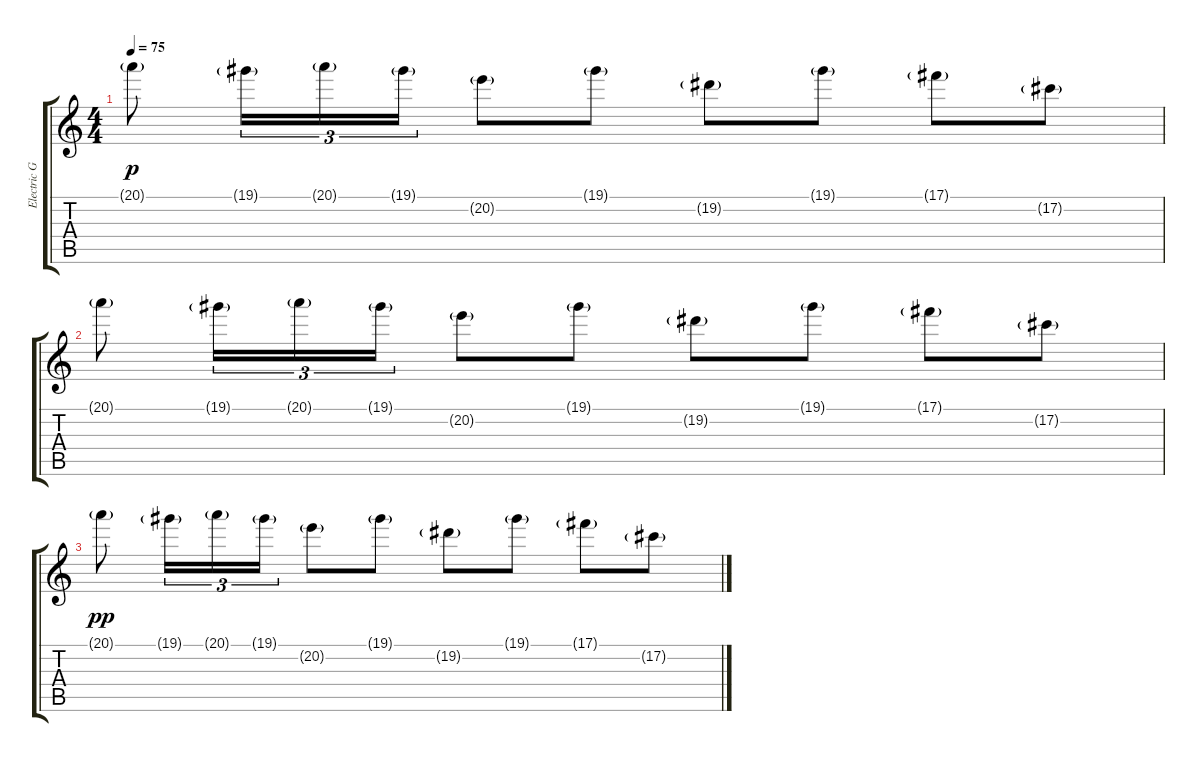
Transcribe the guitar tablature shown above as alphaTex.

\track ("Electric Guitar" "Electric G") {instrument distortionguitar}
\staff {score tabs}
\tuning (Db4 Ab3 E3 B2 Gb2 B1) {hide}
\ts (4 4)
\tempo 75
\clef g2
\ks c
20.1{g}.8{dy p} 19.1{g}.16{tu (3 2)} 20.1{g}.16{tu (3 2)} 19.1{g}.16{tu (3 2)} 20.2{g}.8 19.1{g}.8 19.2{g}.8 19.1{g}.8 17.1{g}.8 17.2{g}.8 |
20.1{g}.8 19.1{g}.16{tu (3 2)} 20.1{g}.16{tu (3 2)} 19.1{g}.16{tu (3 2)} 20.2{g}.8 19.1{g}.8 19.2{g}.8 19.1{g}.8 17.1{g}.8 17.2{g}.8 |
20.1{g}.8{dy pp} 19.1{g}.16{tu (3 2)} 20.1{g}.16{tu (3 2)} 19.1{g}.16{tu (3 2)} 20.2{g}.8 19.1{g}.8 19.2{g}.8 19.1{g}.8 17.1{g}.8 17.2{g}.8
